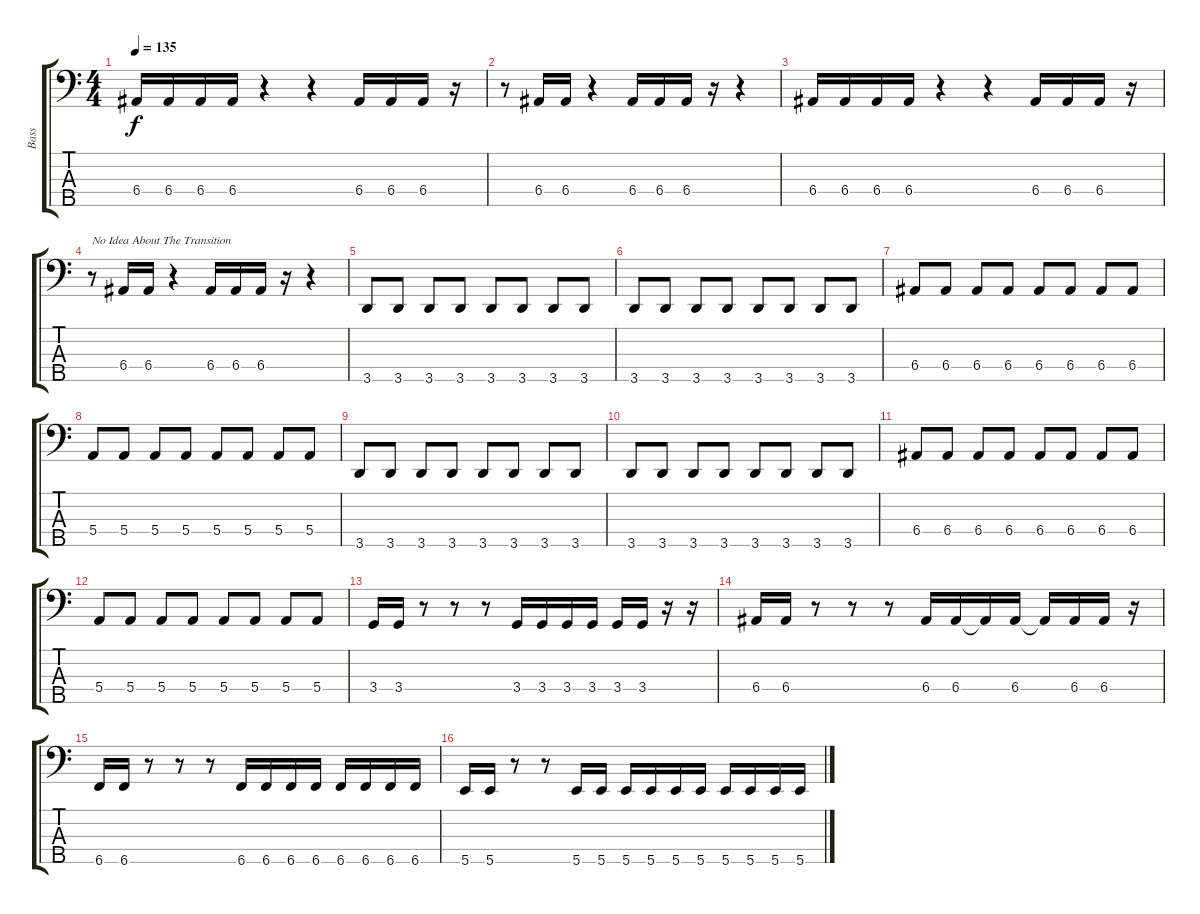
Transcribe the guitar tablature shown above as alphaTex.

\track ("Bass" "Bass") {instrument electricbassfinger}
\staff {score tabs}
\tuning (G2 D2 A1 E1 B0) {hide}
\ts (4 4)
\tempo 135
\clef f4
\ks c
6.4.16{dy f} 6.4.16 6.4.16 6.4.16 r.4 r.4 6.4.16 6.4.16 6.4.16 r.16 |
r.8 6.4.16 6.4.16 r.4 6.4.16 6.4.16 6.4.16 r.16 r.4 |
6.4.16 6.4.16 6.4.16 6.4.16 r.4 r.4 6.4.16 6.4.16 6.4.16 r.16 |
r.8{txt "No Idea About The Transition"} 6.4.16 6.4.16 r.4 6.4.16 6.4.16 6.4.16 r.16 r.4 |
3.5.8 3.5.8 3.5.8 3.5.8 3.5.8 3.5.8 3.5.8 3.5.8 |
3.5.8 3.5.8 3.5.8 3.5.8 3.5.8 3.5.8 3.5.8 3.5.8 |
6.4.8 6.4.8 6.4.8 6.4.8 6.4.8 6.4.8 6.4.8 6.4.8 |
5.4.8 5.4.8 5.4.8 5.4.8 5.4.8 5.4.8 5.4.8 5.4.8 |
3.5.8 3.5.8 3.5.8 3.5.8 3.5.8 3.5.8 3.5.8 3.5.8 |
3.5.8 3.5.8 3.5.8 3.5.8 3.5.8 3.5.8 3.5.8 3.5.8 |
6.4.8 6.4.8 6.4.8 6.4.8 6.4.8 6.4.8 6.4.8 6.4.8 |
5.4.8 5.4.8 5.4.8 5.4.8 5.4.8 5.4.8 5.4.8 5.4.8 |
3.4.16{volume 16} 3.4.16 r.8 r.8 r.8 3.4.16 3.4.16 3.4.16 3.4.16 3.4.16 3.4.16 r.16 r.16 |
6.4.16 6.4.16 r.8 r.8 r.8 6.4.16 6.4.16 6.4{t}.16 6.4.16 6.4{t}.16 6.4.16 6.4.16 r.16 |
6.5.16 6.5.16 r.8 r.8 r.8 6.5.16 6.5.16 6.5.16 6.5.16 6.5.16 6.5.16 6.5.16 6.5.16 |
5.5.16 5.5.16 r.8 r.8 5.5.16 5.5.16 5.5.16 5.5.16 5.5.16 5.5.16 5.5.16 5.5.16 5.5.16 5.5.16
